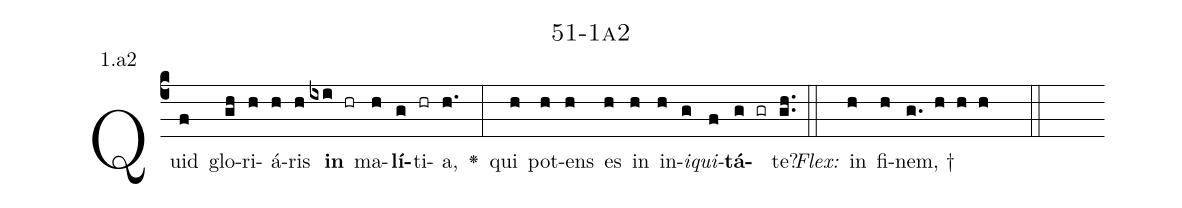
name: 51-1a2;
annotation: 1.a2;
%%
(c4)Quid(f) glo(gh)ri(h)á(h)ris(h) <b>in</b>(ixi hr) ma(h)<b>lí</b>(g)ti(hr)a,(h.) <v>\greheightstar</v>(:) qui(h) pot(h)ens(h) es(h) in(h) in(h)<i>i</i>(g)<i>qui</i>(f)<b>tá</b>(g gr)te?(gh..) (::)
<i>Flex:</i>()  in(h) fi(h)nem, †(g. h h h  ::)

%E(h) u(h) o(g) u(f) a(g) e.(gh..) (::)
